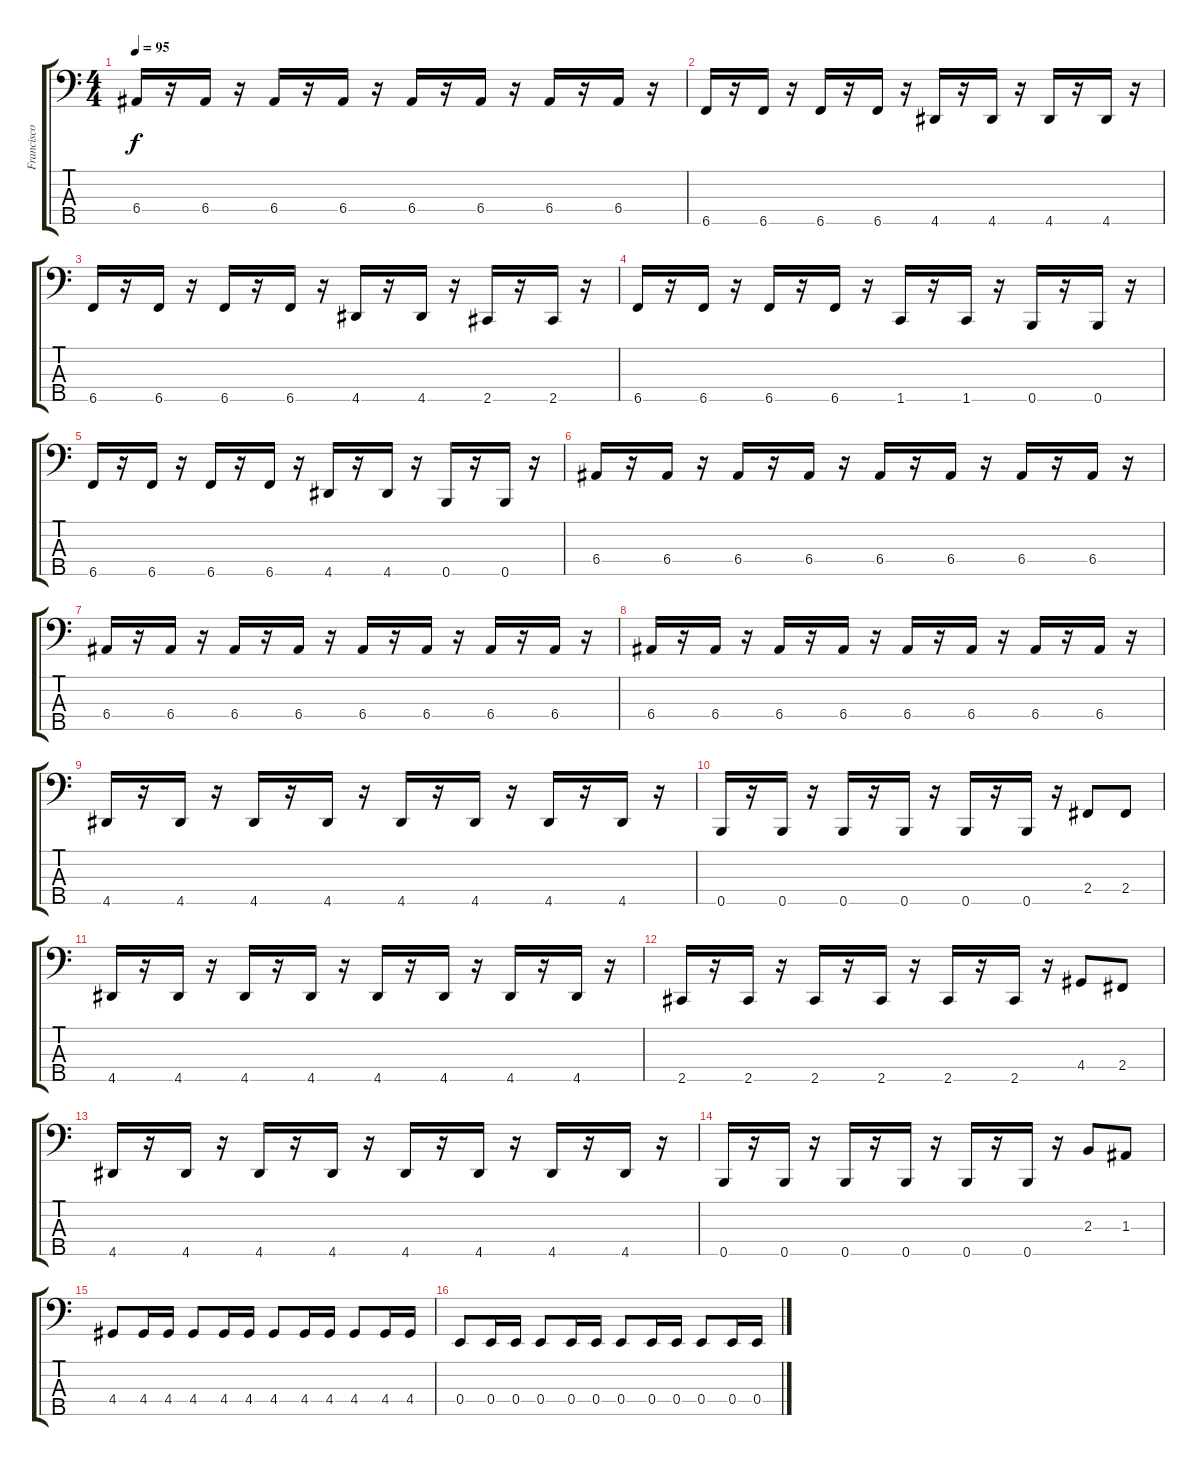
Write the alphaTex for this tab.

\track ("Francisco Fidalgo (Bajo)" "Francisco ") {instrument electricbassfinger}
\staff {score tabs}
\tuning (G2 D2 A1 E1 B0) {hide}
\ts (4 4)
\tempo 95
\clef f4
\ks c
6.4.16{dy f} r.16 6.4.16 r.16 6.4.16 r.16 6.4.16 r.16 6.4.16 r.16 6.4.16 r.16 6.4.16 r.16 6.4.16 r.16 |
6.5.16 r.16 6.5.16 r.16 6.5.16 r.16 6.5.16 r.16 4.5.16 r.16 4.5.16 r.16 4.5.16 r.16 4.5.16 r.16 |
6.5.16 r.16 6.5.16 r.16 6.5.16 r.16 6.5.16 r.16 4.5.16 r.16 4.5.16 r.16 2.5.16 r.16 2.5.16 r.16 |
6.5.16 r.16 6.5.16 r.16 6.5.16 r.16 6.5.16 r.16 1.5.16 r.16 1.5.16 r.16 0.5.16 r.16 0.5.16 r.16 |
6.5.16 r.16 6.5.16 r.16 6.5.16 r.16 6.5.16 r.16 4.5.16 r.16 4.5.16 r.16 0.5.16 r.16 0.5.16 r.16 |
6.4.16 r.16 6.4.16 r.16 6.4.16 r.16 6.4.16 r.16 6.4.16 r.16 6.4.16 r.16 6.4.16 r.16 6.4.16 r.16 |
6.4.16 r.16 6.4.16 r.16 6.4.16 r.16 6.4.16 r.16 6.4.16 r.16 6.4.16 r.16 6.4.16 r.16 6.4.16 r.16 |
6.4.16 r.16 6.4.16 r.16 6.4.16 r.16 6.4.16 r.16 6.4.16 r.16 6.4.16 r.16 6.4.16 r.16 6.4.16 r.16 |
4.5.16 r.16 4.5.16 r.16 4.5.16 r.16 4.5.16 r.16 4.5.16 r.16 4.5.16 r.16 4.5.16 r.16 4.5.16 r.16 |
0.5.16 r.16 0.5.16 r.16 0.5.16 r.16 0.5.16 r.16 0.5.16 r.16 0.5.16 r.16 2.4.8 2.4.8 |
4.5.16 r.16 4.5.16 r.16 4.5.16 r.16 4.5.16 r.16 4.5.16 r.16 4.5.16 r.16 4.5.16 r.16 4.5.16 r.16 |
2.5.16 r.16 2.5.16 r.16 2.5.16 r.16 2.5.16 r.16 2.5.16 r.16 2.5.16 r.16 4.4.8 2.4.8 |
4.5.16 r.16 4.5.16 r.16 4.5.16 r.16 4.5.16 r.16 4.5.16 r.16 4.5.16 r.16 4.5.16 r.16 4.5.16 r.16 |
0.5.16 r.16 0.5.16 r.16 0.5.16 r.16 0.5.16 r.16 0.5.16 r.16 0.5.16 r.16 2.3.8 1.3.8 |
4.4.8 4.4.16 4.4.16 4.4.8 4.4.16 4.4.16 4.4.8 4.4.16 4.4.16 4.4.8 4.4.16 4.4.16 |
0.4.8 0.4.16 0.4.16 0.4.8 0.4.16 0.4.16 0.4.8 0.4.16 0.4.16 0.4.8 0.4.16 0.4.16
